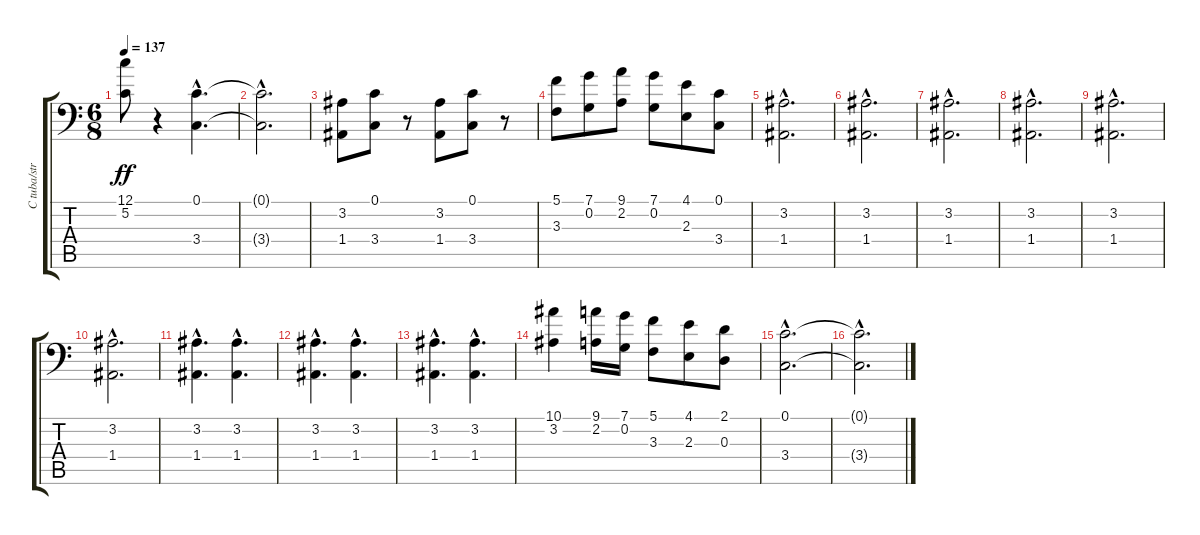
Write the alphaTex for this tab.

\track ("C tuba/string bass" "C tuba/str") {instrument electricbassfinger}
\staff {score tabs}
\tuning (C3 G2 D2 A1 E1 B0) {hide}
\ts (6 8)
\tempo 137
\clef f4
\ks c
(12.1 5.2).8{dy ff} r.4 (0.1{hac} 3.4{hac}).4{d} |
(0.1{hac t} 3.4{hac t}).2{d} |
(3.2 1.4).8 (0.1 3.4).8 r.8 (3.2 1.4).8 (0.1 3.4).8 r.8 |
(5.1 3.3).8 (7.1 0.2).8 (9.1 2.2).8 (7.1 0.2).8 (4.1 2.3).8 (0.1 3.4).8 |
(3.2{hac} 1.4{hac}).2{d} |
(3.2{hac} 1.4{hac}).2{d} |
(3.2{hac} 1.4{hac}).2{d} |
(3.2{hac} 1.4{hac}).2{d} |
(3.2{hac} 1.4{hac}).2{d} |
(3.2{hac} 1.4{hac}).2{d} |
(3.2{hac} 1.4{hac}).4{d} (3.2{hac} 1.4{hac}).4{d} |
(3.2{hac} 1.4{hac}).4{d} (3.2{hac} 1.4{hac}).4{d} |
(3.2{hac} 1.4{hac}).4{d} (3.2{hac} 1.4{hac}).4{d} |
(10.1 3.2).4 (9.1 2.2).16 (7.1 0.2).16 (5.1 3.3).8 (4.1 2.3).8 (2.1 0.3).8 |
(0.1{hac} 3.4{hac}).2{d} |
(0.1{hac t} 3.4{hac t}).2{d}
